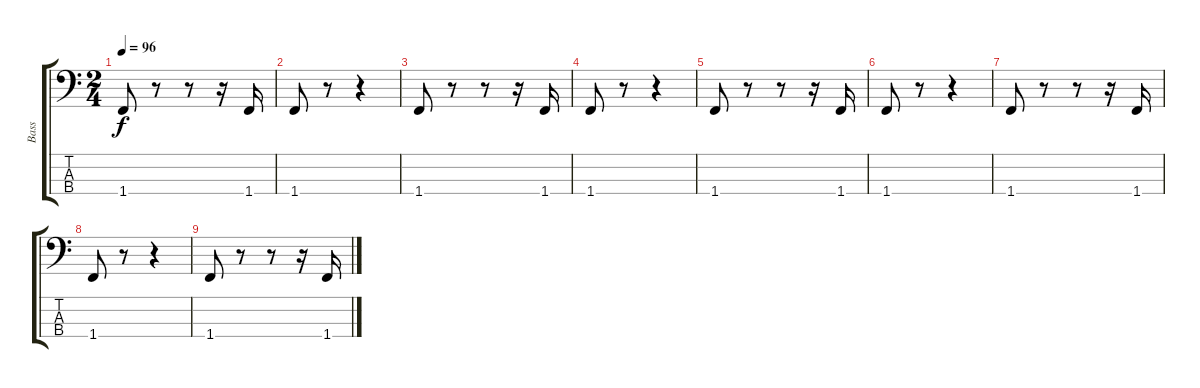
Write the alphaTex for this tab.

\track ("Bass" "Bass") {instrument electricbassfinger}
\staff {score tabs}
\tuning (G2 D2 A1 E1) {hide}
\ts (2 4)
\tempo 96
\clef f4
\ks c
1.4.8{dy f} r.8 r.8 r.16 1.4.16 |
1.4.8 r.8 r.4 |
1.4.8 r.8 r.8 r.16 1.4.16 |
1.4.8 r.8 r.4 |
1.4.8 r.8 r.8 r.16 1.4.16 |
1.4.8 r.8 r.4 |
1.4.8 r.8 r.8 r.16 1.4.16 |
1.4.8 r.8 r.4 |
1.4.8 r.8 r.8 r.16 1.4.16
